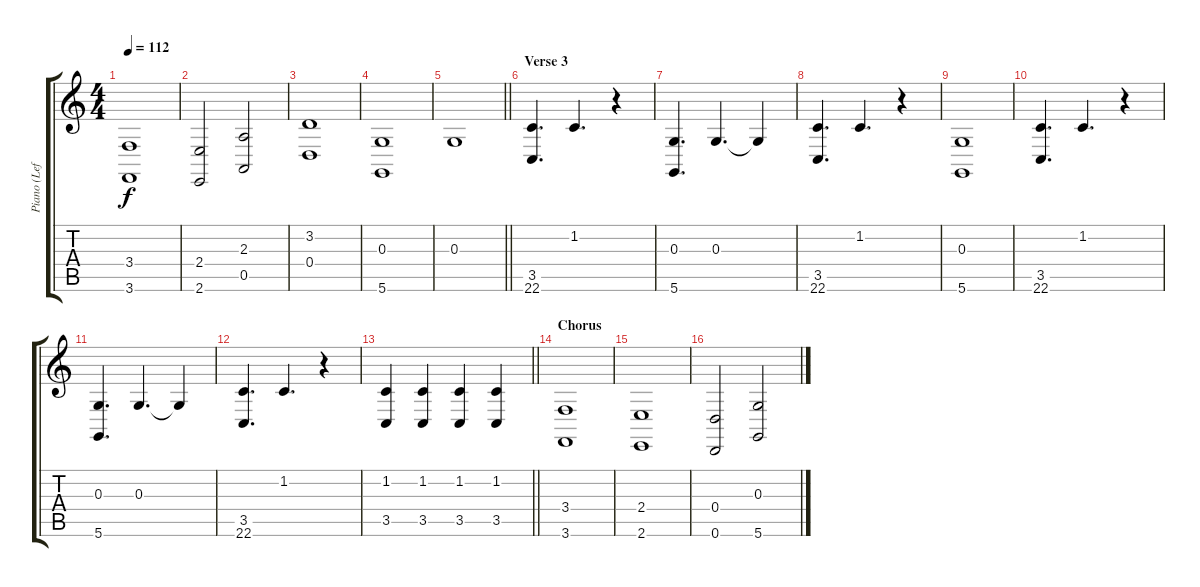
\track ("Piano (Left Hand)" "Piano (Lef") {instrument acousticgrandpiano}
\staff {score tabs}
\tuning (E4 B3 G3 D3 A2 D2) {hide}
\ts (4 4)
\tempo 112
\clef g2
\ks c
(3.4 3.6).1{dy f} |
(2.4 2.6).2 (2.3 0.5).2 |
(3.2 0.4).1 |
(0.3 5.6).1 |
\barLineRight lightlight
0.3.1 |
\section ("" "Verse 3")
(3.5 22.6).4{d} 1.2.4{d} r.4 |
(0.3 5.6).4{d} 0.3.4{d} 0.3{t}.4 |
(3.5 22.6).4{d} 1.2.4{d} r.4 |
(0.3 5.6).1 |
(3.5 22.6).4{d} 1.2.4{d} r.4 |
(0.3 5.6).4{d} 0.3.4{d} 0.3{t}.4 |
(3.5 22.6).4{d} 1.2.4{d} r.4 |
\barLineRight lightlight
(1.2 3.5).4 (1.2 3.5).4 (1.2 3.5).4 (1.2 3.5).4 |
\section ("" "Chorus")
(3.4 3.6).1 |
(2.4 2.6).1 |
(0.4 0.6).2 (0.3 5.6).2
